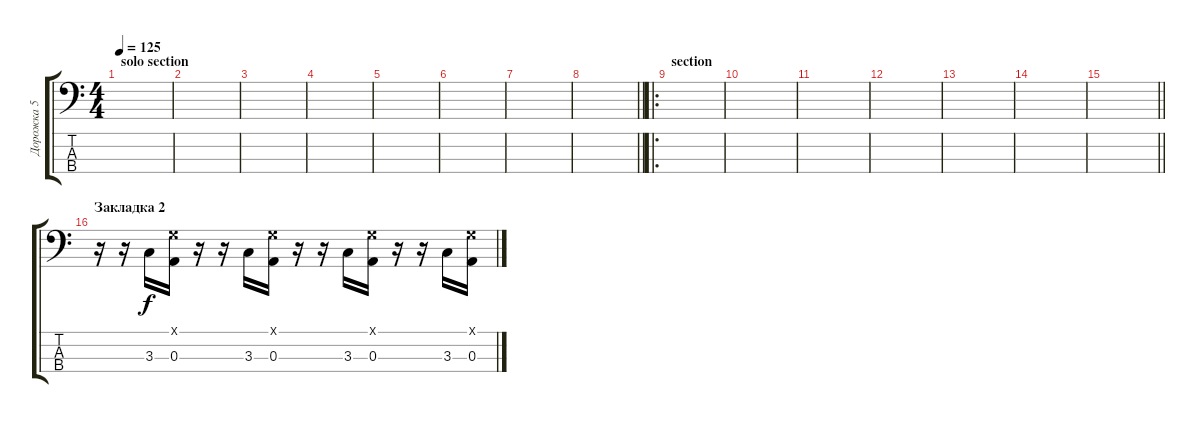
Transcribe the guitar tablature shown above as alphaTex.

\track ("Дорожка 5" "Дорожка 5") {instrument electricbasspick}
\staff {score tabs}
\tuning (G2 D2 A1 D1) {hide}
\ts (4 4)
\section ("" "solo section")
\tempo 125
\clef f4
\ks c
|
|
|
|
|
|
|
\barLineRight lightlight
|
\ro
\section ("" "section")
|
|
|
|
|
|
\barLineRight lightlight
|
\section ("" "Закладка 2")
r.16 r.16 3.3.16 (0.1{x} 0.3).16 r.16 r.16 3.3.16 (0.1{x} 0.3).16 r.16 r.16 3.3.16 (0.1{x} 0.3).16 r.16 r.16 3.3.16 (0.1{x} 0.3).16
